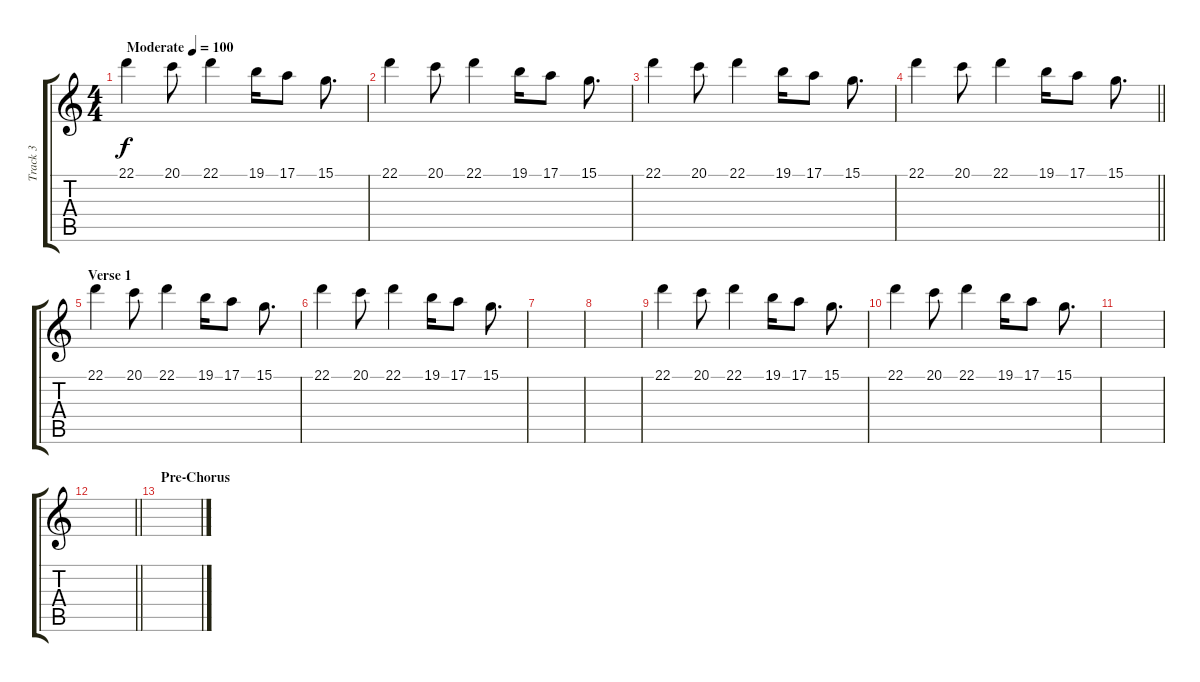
\track ("Track 3" "Track 3") {instrument acousticgrandpiano}
\staff {score tabs}
\tuning (E4 B3 G3 D3 A2 E2) {hide}
\ts (4 4)
\tempo (100 "Moderate")
\clef g2
\ks c
22.1.4{dy f instrument acousticgrandpiano} 20.1.8 22.1.4 19.1.16 17.1.8 15.1.8{d} |
22.1.4 20.1.8 22.1.4 19.1.16 17.1.8 15.1.8{d} |
22.1.4 20.1.8 22.1.4 19.1.16 17.1.8 15.1.8{d} |
\barLineRight lightlight
22.1.4 20.1.8 22.1.4 19.1.16 17.1.8 15.1.8{d} |
\section ("" "Verse 1")
22.1.4 20.1.8 22.1.4 19.1.16 17.1.8 15.1.8{d} |
22.1.4 20.1.8 22.1.4 19.1.16 17.1.8 15.1.8{d} |
|
|
22.1.4 20.1.8 22.1.4 19.1.16 17.1.8 15.1.8{d} |
22.1.4 20.1.8 22.1.4 19.1.16 17.1.8 15.1.8{d} |
|
\barLineRight lightlight
|
\section ("" "Pre-Chorus")
